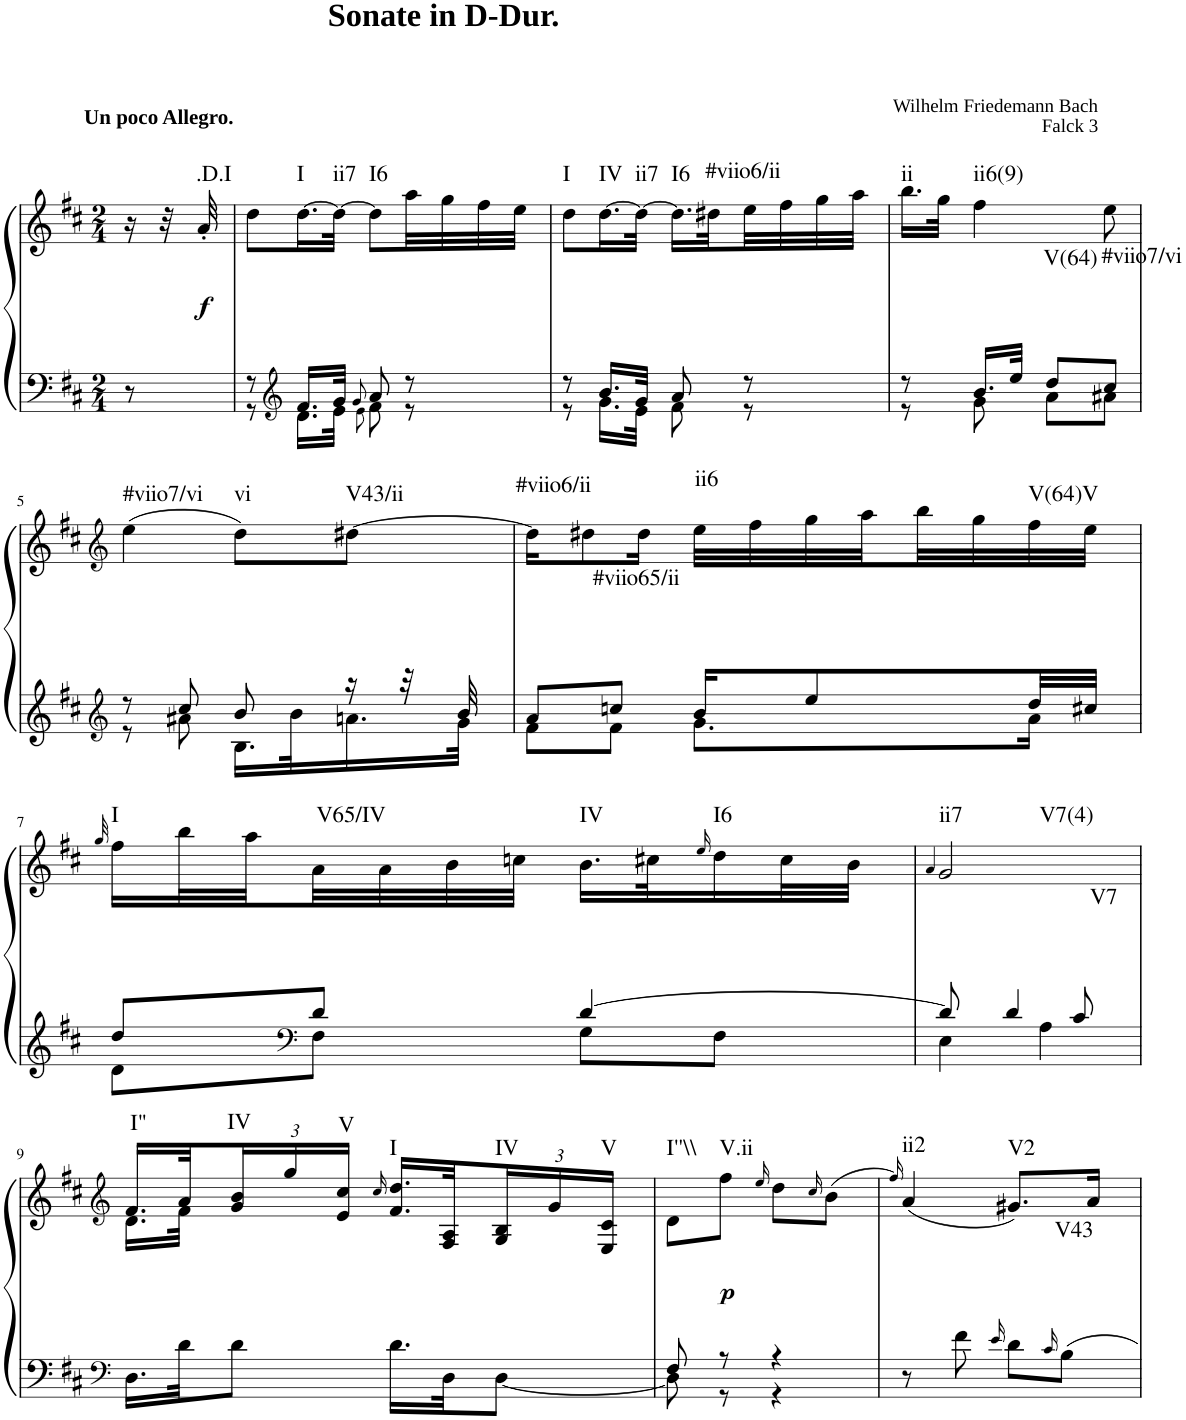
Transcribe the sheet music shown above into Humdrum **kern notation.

**kern	**kern	**dynam	**harte
*part1	*part1	*part1	*part1
*staff2	*staff1	*staff1/2	*
*I"Klavier links	*	*	*
*clefF4	*clefG2	*	*
*k[f#c#]	*k[f#c#]	*	*
*M2/4	*M2/4	*	*
=1	=1	=1	=1
!	!LO:TX:a:B:t=Un poco Allegro.	!	!
8r	16r	.	.
.	32r	.	.
!	!	!LO:DY:b	!LO:H:kt=.D.I
.	32a'/	f	N
=2	=2	=2	=2
*^	*	*	*
8r	8r	8dd\L	.	.
*clefG2	*	*	*	*
!	!	!	!	!LO:H:kt=I
16.f#/LL	16.d\LL	[16.dd\L	.	N
!	!	!	!	!LO:H:kt=ii7
32g/JJk	32e\JJk	32dd\JJk_	.	N
8qg/	8qe\	.	.	.
!	!	!	!	!LO:H:kt=I6
8a/	8f#\	8dd\L]	.	N
!	!	!LO:TX:a:B:t=Sonate in D-Dur.	!	!
8r	8r	32aa\LL	.	.
.	.	32gg\	.	.
.	.	32ff#\	.	.
.	.	32ee\JJJ	.	.
=3	=3	=3	=3	=3
!	!	!	!	!LO:H:kt=I
8r	8r	8dd\L	.	N
!	!	!	!	!LO:H:kt=IV
16.b/LL	16.g\LL	[16.dd\L	.	N
!	!	!	!	!LO:H:kt=ii7
32g/JJk	32e\JJk	32dd\JJk_	.	N
!	!	!	!	!LO:H:kt=I6
8a/	8f#\	16.dd\LL]	.	N
!	!	!	!	!LO:H:kt=#viio6/ii
.	.	32dd#X\L	.	N
8r	8r	32ee\	.	.
.	.	32ff#\	.	.
.	.	32gg\	.	.
.	.	32aa\JJJ	.	.
=4	=4	=4	=4	=4
!	!	!LO:TX:a:t=Wilhelm Friedemann Bach	!	!
!	!	!LO:TX:a:t=Falck 3	!	!LO:H:kt=ii
*	*	*^	*	*
8r	8r	16.bb\LL	4ryy	.	N
.	.	32gg\JJk	.	.	.
!	!	!	!	!	!LO:H:kt=ii6(9)
16.b/LL	8g\	4ff#\	.	.	N
32ee/JJk	.	.	.	.	.
!	!	!	!	!	!LO:H:kt=V(64)
8dd/L	8a\L	.	4ryy	.	N
!	!	!	!	!	!LO:H:kt=#viio7/vi
8cc#/J	8a#X\J	8ee\	.	.	N
*	*	*v	*v	*	*
!!LO:LB:g=z
=5	=5	=5	=5	=5
*clefG2	*	*clefG2	*	*
*	*	*^	*	*
!	!	!	!	!	!LO:H:kt=#viio7/vi
*	*	*v	*v	*	*
8r	8r	(4ee\	.	N
8cc#/	8a#X\	.	.	.
!	!	!	!	!LO:H:kt=vi
8b/	16.B\LL	8dd\L)	.	N
.	32b\K	.	.	.
!	!	!	!	!LO:H:kt=V43/ii
16r	16.an\	[8dd#X\J	.	N
32r	.	.	.	.
32b/	32g\JJk	.	.	.
=6	=6	=6	=6	=6
!	!	!	!	!LO:H:kt=#viio6/ii
*	*	*^	*	*
8a/L	8f#\L	16dd#\KL]	8ryy	.	N
.	.	8dd#X\	.	.	.
!	!	!	!	!	!LO:H:kt=#viio65/ii
8ccn/J	8f#\J	.	4.ryy	.	N
.	.	16dd#\Jk	.	.	.
!	!	!	!	!	!LO:H:kt=ii6
16b/KL	8.g\L	32ee\LLL	.	.	N
.	.	32ff#\	.	.	.
8ee/	.	32gg\	.	.	.
.	.	32aa\	.	.	.
.	.	32bb\	.	.	.
.	.	32gg\	.	.	.
!	!	!	!	!	!LO:H:kt=V(64)V
32dd/LL	16a\Jk	32ff#\	.	.	N
32cc#X/JJJ	.	32ee\JJJ	.	.	.
*	*	*v	*v	*	*
!!LO:LB:g=z
=7	=7	=7	=7	=7
.	.	32qgg/	.	.
!	!	!	!	!LO:H:kt=I
8dd/L	8d\L	16ff#\LL	.	N
.	.	32bb\L	.	.
.	.	32aa\	.	.
*clefF4	*	*	*	*
!	!	!	!	!LO:H:kt=V65/IV
8d/J	8F#\J	32a\	.	N
.	.	32a\	.	.
.	.	32b\	.	.
.	.	32ccn\JJJ	.	.
!	!	!	!	!LO:H:kt=IV
[4d/	8G\L	16.b\LL	.	N
.	.	32cc#X\K	.	.
.	.	16qee/	.	.
!	!	!	!	!LO:H:kt=I6
.	8F#\J	16dd\	.	N
.	.	32cc#\L	.	.
.	.	32b\JJJ	.	.
=8	=8	=8	=8	=8
.	.	4qa/	.	.
!	!	!	!	!LO:H:n=1:kt=ii7
!	!	!	!	!LO:H:n=2:kt=V7(4)
*	*	*^	*	*
8d/]	4E\	2g/	4.ryy	.	N N
4d/	.	.	.	.	.
.	4A\	.	.	.	.
!	!	!	!	!	!LO:H:kt=V7
8c#/	.	.	8ryy	.	N
!!LO:LB:g=z	!!
=9	=9	=9	=9	=9	=9
*clefF4	*	*clefG2	*	*	*
!	!	!	!	!	!LO:H:kt=I"
16.D\LL	4ryy	16.f#/LL	16.d\LL	.	N
32d\JK	.	32a/K	32f#\JJk	.	.
*	*	*Xbrackettup	*	*	*
!	!	!	!	!	!LO:H:kt=IV
8d\J	.	24g/ 24b/	4.ryy	.	N
.	.	24gg/	.	.	.
!	!	!	!	!	!LO:H:kt=V
.	.	24e/ 24cc#/JJ	.	.	N
.	.	16qcc#/	.	.	.
!	!	!	!	!	!LO:H:kt=I
4ryy	16.d\LL	16.f#/ 16.dd/LL	.	.	N
.	32D\JK	32F#/ 32A/K	.	.	.
!	!	!	!	!	!LO:H:kt=IV
.	[8D\J	24G/ 24B/	.	.	N
.	.	24g/	.	.	.
!	!	!	!	!	!LO:H:kt=V
.	.	24E/ 24c#/JJ	.	.	N
*	*	*v	*v	*	*
=10	=10	=10	=10	=10
!	!	!	!	!LO:H:kt=I''\\
8F#/	8D\]	8d\L	.	N
!	!	!	!LO:DY:b	!LO:H:kt=V.ii
8r	8r	8ff#\J	p	N
.	.	16qee/	.	.
4r	4r	8dd\L	.	.
.	.	16qcc#/	.	.
.	.	(8b\J	.	.
*v	*v	*	*	*
=11	=11	=11	=11
.	16qff#/)	.	.
!	!	!	!LO:H:kt=ii2
*	*^	*	*
8r	(4a/	4.ryy	.	N
8f#\	.	.	.	.
16qe/	.	.	.	.
!	!	!	!	!LO:H:kt=V2
8d\L	8.g#X/L)	.	.	N
16qc#/	.	.	.	.
!	!	!	!	!LO:H:kt=V43
8B\J	.	8ryy	.	N
.	16a/Jk	.	.	.
*	*v	*v	*	*
=	=	=	=
*-	*-	*-	*-
